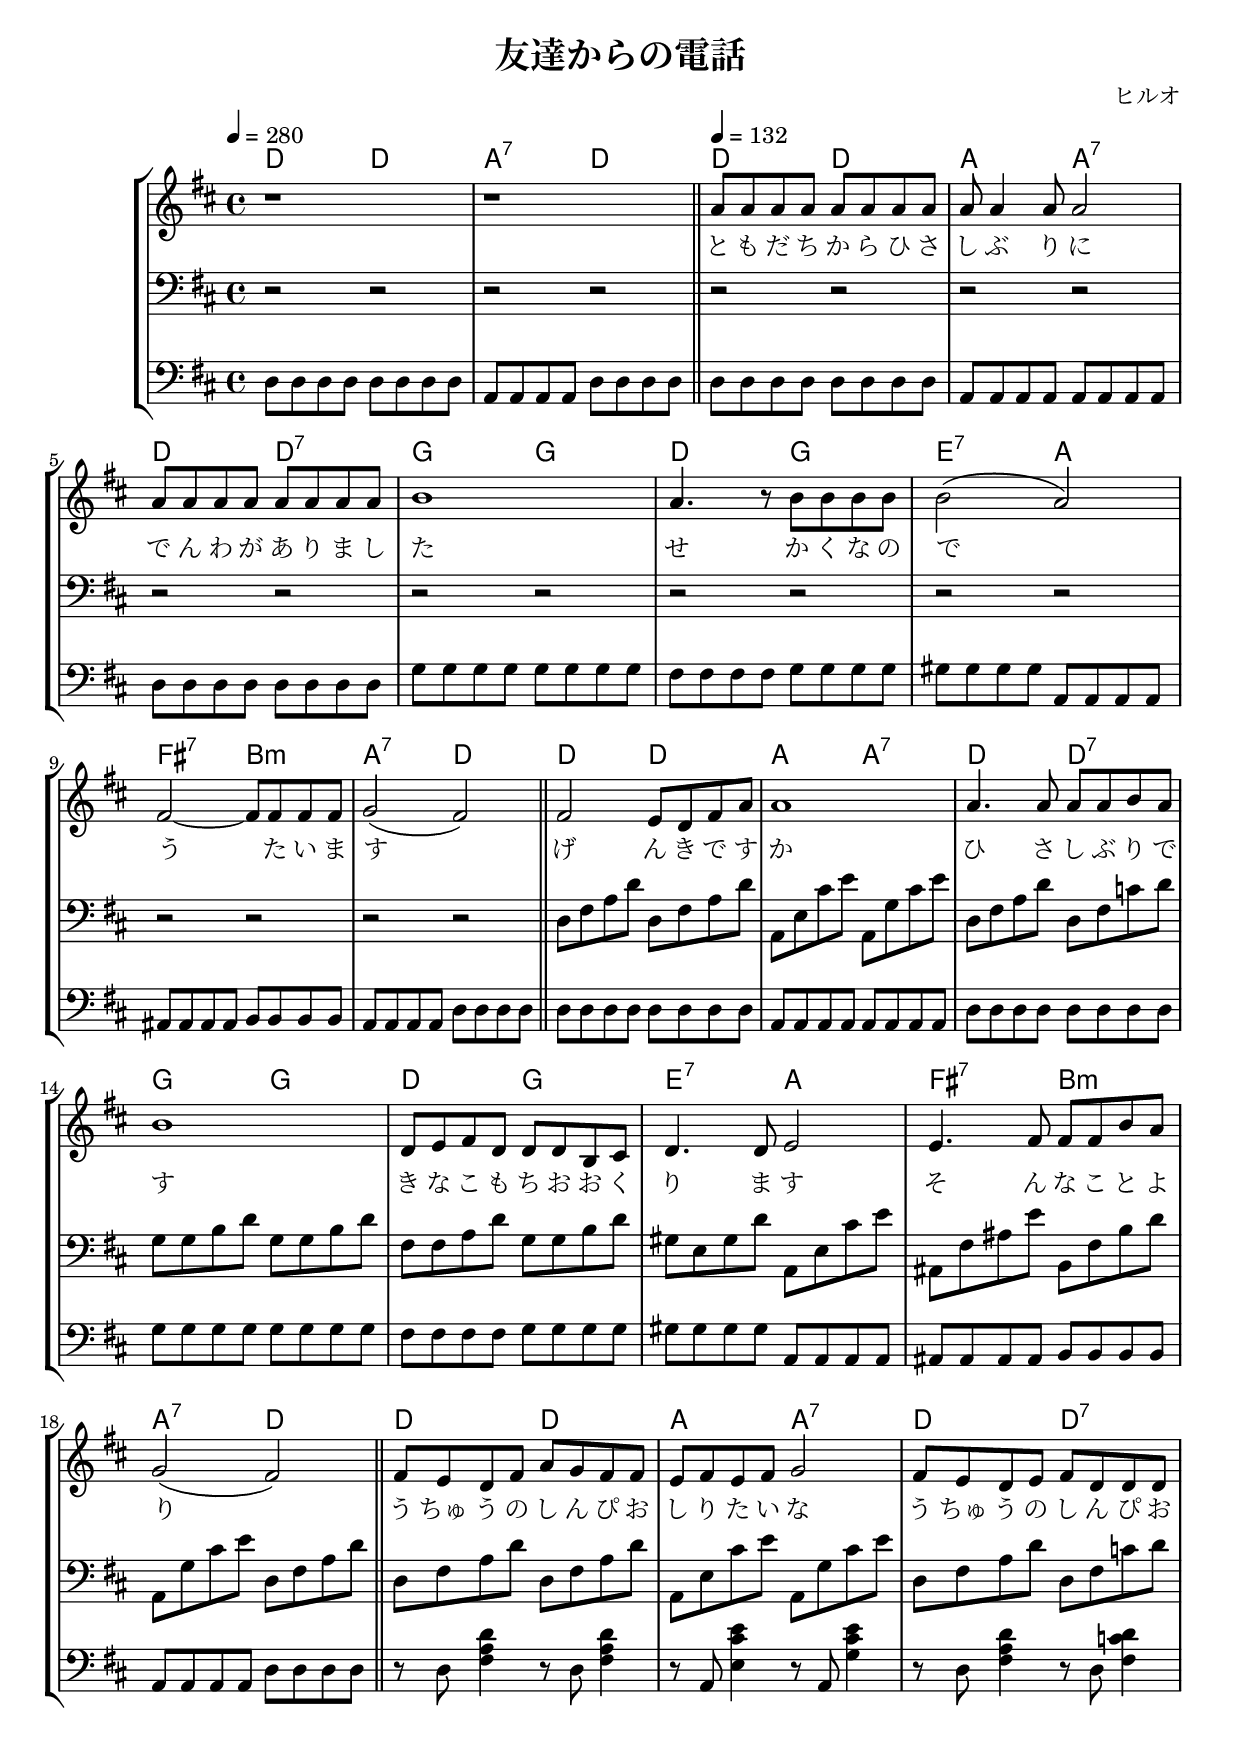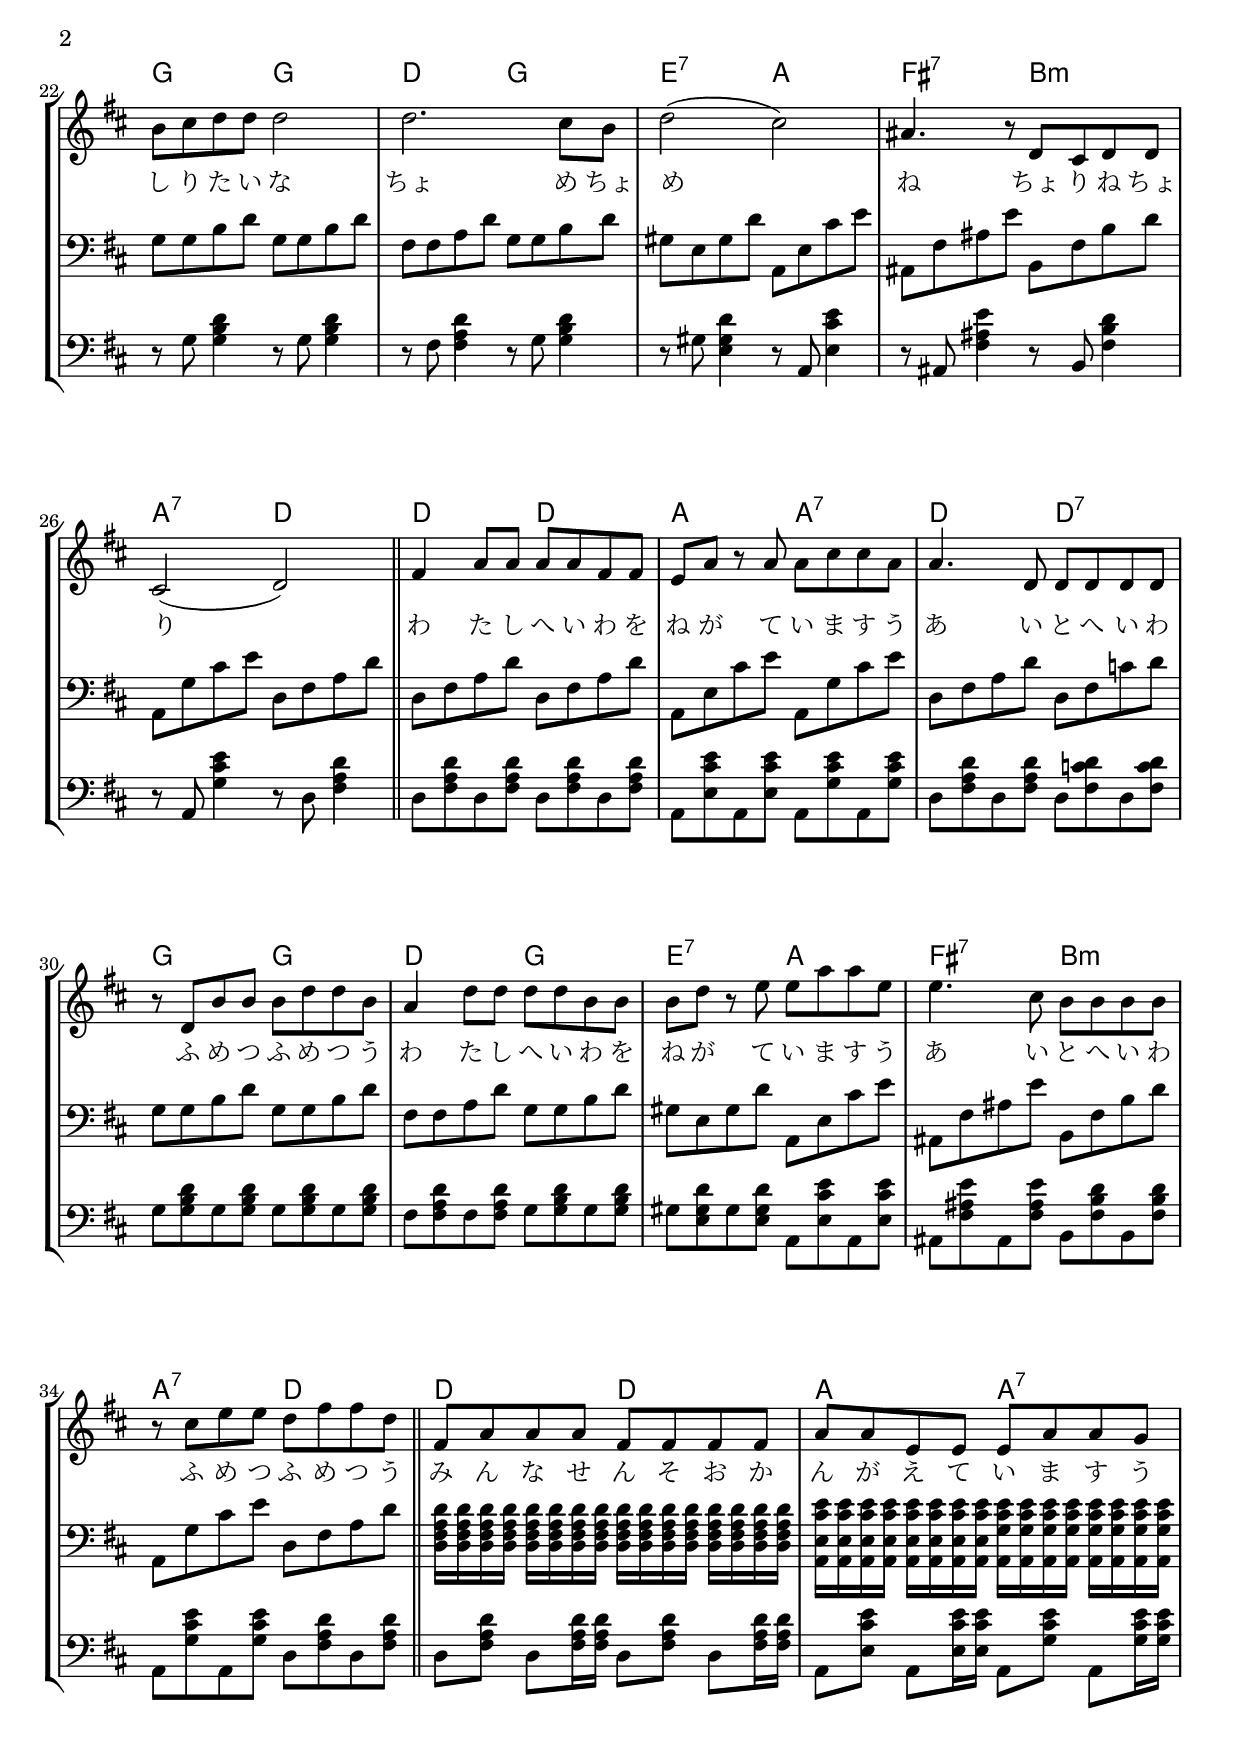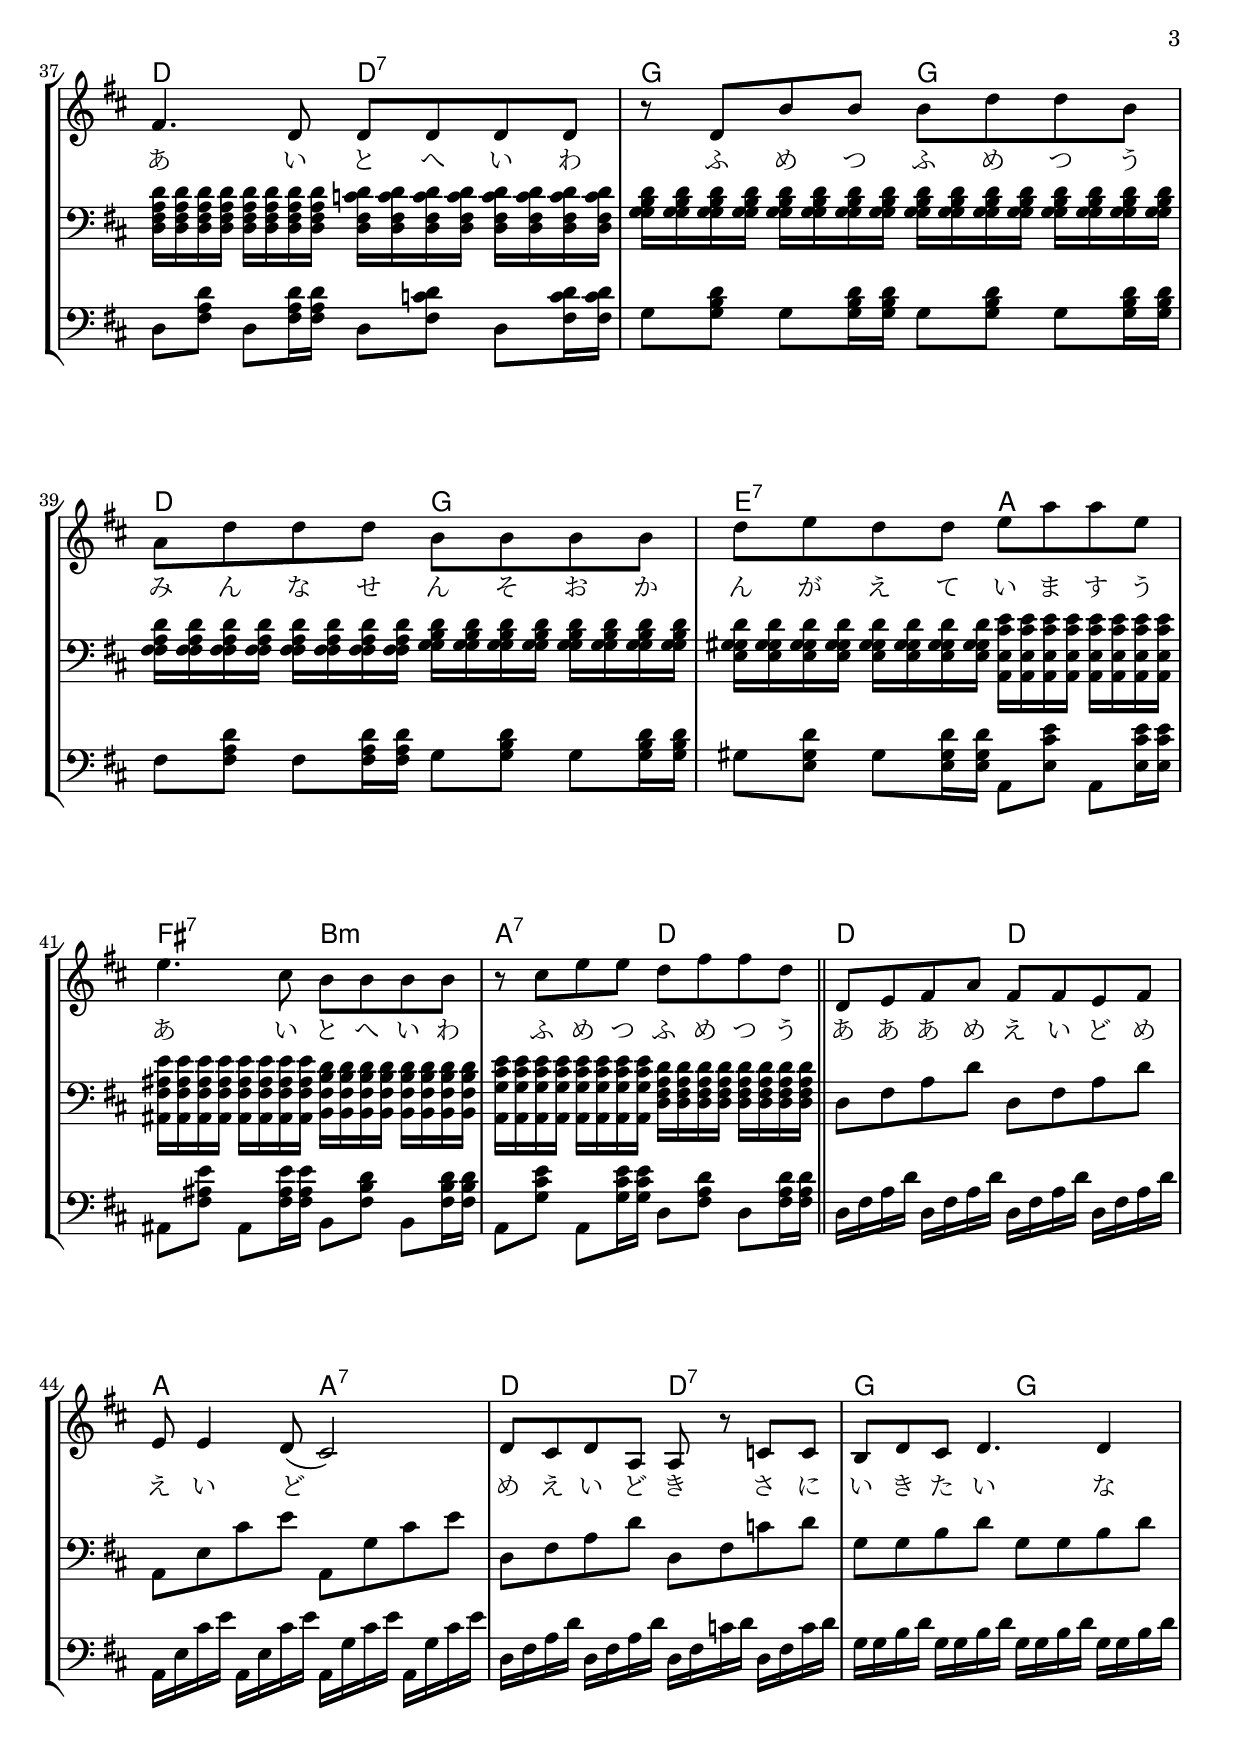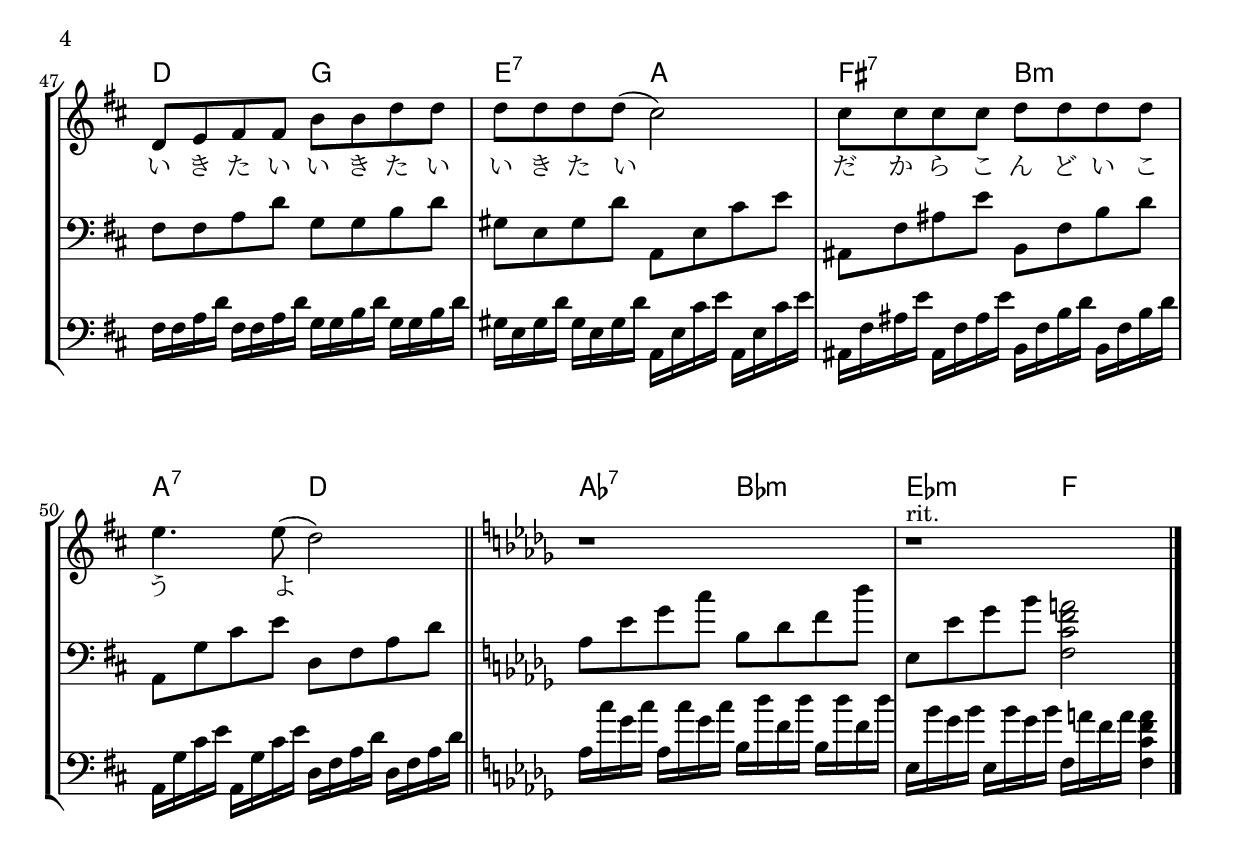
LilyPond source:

\version "2.12.1"

\header {
	title = \markup {友達からの電話}
	composer = \markup \center-column {ヒルオ}
}

harmony = \chordmode {
	d2 d a:7 d 

	d d a a:7 d d:7 g g d g e:7 a fis:7 b:m a:7 d 

	d d a a:7 d d:7 g g d g e:7 a fis:7 b:m a:7 d 

	d d a a:7 d d:7 g g d g e:7 a fis:7 b:m a:7 d 

	d d a a:7 d d:7 g g d g e:7 a fis:7 b:m a:7 d 

	d d a a:7 d d:7 g g d g e:7 a fis:7 b:m a:7 d 

	d d a a:7 d d:7 g g d g e:7 a fis:7 b:m a:7 d 

	as:7 bes:m es:m f 
}

melody = {
	\key d \major
	\tempo 4 = 280
	r1 | r1   
	\set Staff.midiInstrument = #"fss0.23"
		\tempo 4 = 132
 a'8  a'8  a'8  a'8  a'8  a'8  a'8  a'8 
	a'8  a'4  a'8  a'2 
	a'8  a'8  a'8  a'8  a'8  a'8  a'8  a'8 
	b'1 
	a'4.  r8  b'8  b'8  b'8  b'8 
	b'2  (a'2) 
	fis'2~fis'8  fis'8  fis'8  fis'8 
	g'2  (fis'2)
	\set Staff.midiInstrument = #"fss0.23"
	 fis'2  e'8  d'8  fis'8  a'8 
	a'1 
	a'4.  a'8  a'8  a'8  b'8  a'8 
	b'1 
	d'8  e'8  fis'8  d'8  d'8  d'8  b8  cis'8 
	d'4.  d'8  e'2 
	e'4.  fis'8  fis'8  fis'8  b'8  a'8 
	g'2  (fis'2)
	\set Staff.midiInstrument = #"fss0.23"
	 fis'8  e'8  d'8  fis'8  a'8  g'8  fis'8  fis'8 
	e'8  fis'8  e'8  fis'8  g'2 
	fis'8  e'8  d'8  e'8  fis'8  d'8  d'8  d'8 
	b'8  cis''8  d''8  d''8  d''2 
	d''2.  cis''8  b'8 
	d''2  (cis''2) 
	ais'4.  r8  d'8  cis'8  d'8  d'8 
	cis'2  (d'2)
	\set Staff.midiInstrument = #"fss0.23"
	 fis'4  a'8  a'8  a'8  a'8  fis'8  fis'8 
	e'8  a'8  r8  a'8  a'8  cis''8  cis''8  a'8 
	a'4.  d'8  d'8  d'8  d'8  d'8 
	r8  d'8  b'8  b'8  b'8  d''8  d''8  b'8 
	a'4  d''8  d''8  d''8  d''8  b'8  b'8 
	b'8  d''8  r8  e''8  e''8  a''8  a''8  e''8 
	e''4.  cis''8  b'8  b'8  b'8  b'8 
	r8  cis''8  e''8  e''8  d''8  fis''8  fis''8  d''8
	\set Staff.midiInstrument = #"fss0.23"
	 fis'8  a'8  a'8  a'8  fis'8  fis'8  fis'8  fis'8 
	a'8  a'8  e'8  e'8  e'8  a'8  a'8  g'8 
	fis'4.  d'8  d'8  d'8  d'8  d'8 
	r8  d'8  b'8  b'8  b'8  d''8  d''8  b'8 
	a'8  d''8  d''8  d''8  b'8  b'8  b'8  b'8 
	d''8  e''8  d''8  d''8  e''8  a''8  a''8  e''8 
	e''4.  cis''8  b'8  b'8  b'8  b'8 
	r8  cis''8  e''8  e''8  d''8  fis''8  fis''8  d''8
	\set Staff.midiInstrument = #"fss0.23"
	 d'8  e'8  fis'8  a'8  fis'8  fis'8  e'8  fis'8 
	e'8  e'4  d'8  (cis'2) 
	d'8  cis'8  d'8  a8  a8  r8  c'8  c'8 
	b8  d'8  cis'8  d'4.  d'4 
	d'8  e'8  fis'8  fis'8  b'8  b'8  d''8  d''8 
	d''8  d''8  d''8  d''8  (cis''2) 
	cis''8  cis''8  cis''8  cis''8  d''8  d''8  d''8  d''8 
	e''4.  e''8  (d''2)
	\key des \major
	r1 | r1^"rit." \bar "|."
}

words = \lyricmode {
	
	と  も  だ  ち  か  ら  ひ  さ  し  ぶ  り  に  で  ん  わ  が  あ  り  ま  し  た  せ  か  く  な  の  で  う  た  い  ま  す  
	げ  ん  き  で  す  か  ひ  さ  し  ぶ  り  で  す  き  な  こ  も  ち  お  お  く  り  ま  す  そ  ん  な  こ  と  よ  り  
	う  ちゅ  う  の  し  ん  ぴ  お  し  り  た  い  な  う  ちゅ  う  の  し  ん  ぴ  お  し  り  た  い  な  ちょ  め  ちょ  め  ね  ちょ  り  ね  ちょ  り  
	わ  た  し  へ  い  わ  を  ね  が  て  い  ま  す  う  あ  い  と  へ  い  わ  ふ  め  つ  ふ  め  つ  う  わ  た  し  へ  い  わ  を  ね  が  て  い  ま  す  う  あ  い  と  へ  い  わ  ふ  め  つ  ふ  め  つ  う  
	み  ん  な  せ  ん  そ  お  か  ん  が  え  て  い  ま  す  う  あ  い  と  へ  い  わ  ふ  め  つ  ふ  め  つ  う  み  ん  な  せ  ん  そ  お  か  ん  が  え  て  い  ま  す  う  あ  い  と  へ  い  わ  ふ  め  つ  ふ  め  つ  う  
	あ  あ  あ  め  え  い  ど  め  え  い  ど  め  え  い  ど  き  さ  に  い  き  た  い  な  い  き  た  い  い  き  た  い  い  き  た  い  だ  か  ら  こ  ん  ど  い  こ  う  よ  
	
}

tempochange = {
	\tempo 4 = 280
	r1 | r1 \bar "||"
	\tempo 4 = 132
	r1 | r1 | r1 | r1 | r1 | r1 | r1 | r1 \bar "||"
	\tempo 4 = 132
	r1 | r1 | r1 | r1 | r1 | r1 | r1 | r1 \bar "||"
	\tempo 4 = 132
	r1 | r1 | r1 | r1 | r1 | r1 | r1 | r1 \bar "||"
	\tempo 4 = 132
	r1 | r1 | r1 | r1 | r1 | r1 | r1 | r1 \bar "||"
	\tempo 4 = 132
	r1 | r1 | r1 | r1 | r1 | r1 | r1 | r1 \bar "||"
	\tempo 4 = 132
	r1 | r1 | r1 | r1 | r1 | r1 | r1 | r1 \bar "||"
	\tempo 4 = 132
	r1 | \tempo 4 = 99 r2 \tempo 4 = 88 r2 \bar "|."
}

mainacc = {
	\clef bass
	\set Staff.midiInstrument = #"Acoustic grand"
	\key d \major
	\tempo 4 = 280
	r2
	r2
	r2
	r2
	\bar "||"

	\set Staff.midiInstrument = #"Acoustic grand"
	\tempo 4 = 132
	r2
	r2
	r2
	r2
	r2
	r2
	r2
	r2
	r2
	r2
	r2
	r2
	r2
	r2
	r2
	r2
	\bar "||"

	\set Staff.midiInstrument = #"Synth Bass 1"
	d8 fis8 a8 d'8
	d8 fis8 a8 d'8
	a,8 e8 cis'8 e'8
	a,8 g8 cis'8 e'8
	d8 fis8 a8 d'8
	d8 fis8 c'8 d'8
	g8 g8 b8 d'8
	g8 g8 b8 d'8
	fis8 fis8 a8 d'8
	g8 g8 b8 d'8
	gis8 e8 gis8 d'8
	a,8 e8 cis'8 e'8
	ais,8 fis8 ais8 e'8
	b,8 fis8 b8 d'8
	a,8 g8 cis'8 e'8
	d8 fis8 a8 d'8
	\bar "||"

	\set Staff.midiInstrument = #"Synth Bass 1"
	d8 fis8 a8 d'8
	d8 fis8 a8 d'8
	a,8 e8 cis'8 e'8
	a,8 g8 cis'8 e'8
	d8 fis8 a8 d'8
	d8 fis8 c'8 d'8
	g8 g8 b8 d'8
	g8 g8 b8 d'8
	fis8 fis8 a8 d'8
	g8 g8 b8 d'8
	gis8 e8 gis8 d'8
	a,8 e8 cis'8 e'8
	ais,8 fis8 ais8 e'8
	b,8 fis8 b8 d'8
	a,8 g8 cis'8 e'8
	d8 fis8 a8 d'8
	\bar "||"

	\set Staff.midiInstrument = #"Fretless Bass"
	d8 fis8 a8 d'8
	d8 fis8 a8 d'8
	a,8 e8 cis'8 e'8
	a,8 g8 cis'8 e'8
	d8 fis8 a8 d'8
	d8 fis8 c'8 d'8
	g8 g8 b8 d'8
	g8 g8 b8 d'8
	fis8 fis8 a8 d'8
	g8 g8 b8 d'8
	gis8 e8 gis8 d'8
	a,8 e8 cis'8 e'8
	ais,8 fis8 ais8 e'8
	b,8 fis8 b8 d'8
	a,8 g8 cis'8 e'8
	d8 fis8 a8 d'8
	\bar "||"

	\set Staff.midiInstrument = #"Fretless Bass"
	<d fis a d'>16 <d fis a d'>16 <d fis a d'>16 <d fis a d'>16 <d fis a d'>16 <d fis a d'>16 <d fis a d'>16 <d fis a d'>16
	 <d fis a d'>16 <d fis a d'>16 <d fis a d'>16 <d fis a d'>16 <d fis a d'>16 <d fis a d'>16 <d fis a d'>16 <d fis a d'>16
	 <a, e cis' e'>16 <a, e cis' e'>16 <a, e cis' e'>16 <a, e cis' e'>16 <a, e cis' e'>16 <a, e cis' e'>16 <a, e cis' e'>16 <a, e cis' e'>16
	 <a, g cis' e'>16 <a, g cis' e'>16 <a, g cis' e'>16 <a, g cis' e'>16 <a, g cis' e'>16 <a, g cis' e'>16 <a, g cis' e'>16 <a, g cis' e'>16
	 <d fis a d'>16 <d fis a d'>16 <d fis a d'>16 <d fis a d'>16 <d fis a d'>16 <d fis a d'>16 <d fis a d'>16 <d fis a d'>16
	 <d fis c' d'>16 <d fis c' d'>16 <d fis c' d'>16 <d fis c' d'>16 <d fis c' d'>16 <d fis c' d'>16 <d fis c' d'>16 <d fis c' d'>16
	 <g g b d'>16 <g g b d'>16 <g g b d'>16 <g g b d'>16 <g g b d'>16 <g g b d'>16 <g g b d'>16 <g g b d'>16
	 <g g b d'>16 <g g b d'>16 <g g b d'>16 <g g b d'>16 <g g b d'>16 <g g b d'>16 <g g b d'>16 <g g b d'>16
	 <fis fis a d'>16 <fis fis a d'>16 <fis fis a d'>16 <fis fis a d'>16 <fis fis a d'>16 <fis fis a d'>16 <fis fis a d'>16 <fis fis a d'>16
	 <g g b d'>16 <g g b d'>16 <g g b d'>16 <g g b d'>16 <g g b d'>16 <g g b d'>16 <g g b d'>16 <g g b d'>16
	 <gis e gis d'>16 <gis e gis d'>16 <gis e gis d'>16 <gis e gis d'>16 <gis e gis d'>16 <gis e gis d'>16 <gis e gis d'>16 <gis e gis d'>16
	 <a, e cis' e'>16 <a, e cis' e'>16 <a, e cis' e'>16 <a, e cis' e'>16 <a, e cis' e'>16 <a, e cis' e'>16 <a, e cis' e'>16 <a, e cis' e'>16
	 <ais, fis ais e'>16 <ais, fis ais e'>16 <ais, fis ais e'>16 <ais, fis ais e'>16 <ais, fis ais e'>16 <ais, fis ais e'>16 <ais, fis ais e'>16 <ais, fis ais e'>16
	 <b, fis b d'>16 <b, fis b d'>16 <b, fis b d'>16 <b, fis b d'>16 <b, fis b d'>16 <b, fis b d'>16 <b, fis b d'>16 <b, fis b d'>16
	 <a, g cis' e'>16 <a, g cis' e'>16 <a, g cis' e'>16 <a, g cis' e'>16 <a, g cis' e'>16 <a, g cis' e'>16 <a, g cis' e'>16 <a, g cis' e'>16
	 <d fis a d'>16 <d fis a d'>16 <d fis a d'>16 <d fis a d'>16 <d fis a d'>16 <d fis a d'>16 <d fis a d'>16 <d fis a d'>16
	\bar "||"

	\set Staff.midiInstrument = #"Synth Bass 2"
	d8 fis8 a8 d'8
	d8 fis8 a8 d'8
	a,8 e8 cis'8 e'8
	a,8 g8 cis'8 e'8
	d8 fis8 a8 d'8
	d8 fis8 c'8 d'8
	g8 g8 b8 d'8
	g8 g8 b8 d'8
	fis8 fis8 a8 d'8
	g8 g8 b8 d'8
	gis8 e8 gis8 d'8
	a,8 e8 cis'8 e'8
	ais,8 fis8 ais8 e'8
	b,8 fis8 b8 d'8
	a,8 g8 cis'8 e'8
	d8 fis8 a8 d'8
	\bar "||"

	\set Staff.midiInstrument = #"Synth Bass 2"
	\key des \major
	as8 es'8 ges'8 c''8
	bes8 des'8 f'8 des''8
	es8 es'8 ges'8 bes'8
	<f c' f' a'>2
	\bar "|."
}

subacc = {
	\clef bass
	\set Staff.midiInstrument = #"Acoustic grand"
	\key d \major
	\tempo 4 = 280
	d8 d8 d8 d8
	d8 d8 d8 d8
	a,8 a,8 a,8 a,8
	d8 d8 d8 d8
	\bar "||"

	\set Staff.midiInstrument = #"Acoustic grand"
	\tempo 4 = 132
	d8 d8 d8 d8
	d8 d8 d8 d8
	a,8 a,8 a,8 a,8
	a,8 a,8 a,8 a,8
	d8 d8 d8 d8
	d8 d8 d8 d8
	g8 g8 g8 g8
	g8 g8 g8 g8
	fis8 fis8 fis8 fis8
	g8 g8 g8 g8
	gis8 gis8 gis8 gis8
	a,8 a,8 a,8 a,8
	ais,8 ais,8 ais,8 ais,8
	b,8 b,8 b,8 b,8
	a,8 a,8 a,8 a,8
	d8 d8 d8 d8
	\bar "||"

	\set Staff.midiInstrument = #"Electric Guitar (clean)"
	d8 d8 d8 d8
	d8 d8 d8 d8
	a,8 a,8 a,8 a,8
	a,8 a,8 a,8 a,8
	d8 d8 d8 d8
	d8 d8 d8 d8
	g8 g8 g8 g8
	g8 g8 g8 g8
	fis8 fis8 fis8 fis8
	g8 g8 g8 g8
	gis8 gis8 gis8 gis8
	a,8 a,8 a,8 a,8
	ais,8 ais,8 ais,8 ais,8
	b,8 b,8 b,8 b,8
	a,8 a,8 a,8 a,8
	d8 d8 d8 d8
	\bar "||"

	\set Staff.midiInstrument = #"Clav"
	r8 d <fis a d'>4
	r8 d <fis a d'>4
	r8 a, <e cis' e'>4
	r8 a, <g cis' e'>4
	r8 d <fis a d'>4
	r8 d <fis c' d'>4
	r8 g <g b d'>4
	r8 g <g b d'>4
	r8 fis <fis a d'>4
	r8 g <g b d'>4
	r8 gis <e gis d'>4
	r8 a, <e cis' e'>4
	r8 ais, <fis ais e'>4
	r8 b, <fis b d'>4
	r8 a, <g cis' e'>4
	r8 d <fis a d'>4
	\bar "||"

	\set Staff.midiInstrument = #"Guitar harmonics"
	d8 <fis a d'> d <fis a d'>
	d8 <fis a d'> d <fis a d'>
	a,8 <e cis' e'> a, <e cis' e'>
	a,8 <g cis' e'> a, <g cis' e'>
	d8 <fis a d'> d <fis a d'>
	d8 <fis c' d'> d <fis c' d'>
	g8 <g b d'> g <g b d'>
	g8 <g b d'> g <g b d'>
	fis8 <fis a d'> fis <fis a d'>
	g8 <g b d'> g <g b d'>
	gis8 <e gis d'> gis <e gis d'>
	a,8 <e cis' e'> a, <e cis' e'>
	ais,8 <fis ais e'> ais, <fis ais e'>
	b,8 <fis b d'> b, <fis b d'>
	a,8 <g cis' e'> a, <g cis' e'>
	d8 <fis a d'> d <fis a d'>
	\bar "||"

	\set Staff.midiInstrument = #"Guitar harmonics"
	d8 <fis a d'> d <fis a d'>16 <fis a d'>
	d8 <fis a d'> d <fis a d'>16 <fis a d'>
	a,8 <e cis' e'> a, <e cis' e'>16 <e cis' e'>
	a,8 <g cis' e'> a, <g cis' e'>16 <g cis' e'>
	d8 <fis a d'> d <fis a d'>16 <fis a d'>
	d8 <fis c' d'> d <fis c' d'>16 <fis c' d'>
	g8 <g b d'> g <g b d'>16 <g b d'>
	g8 <g b d'> g <g b d'>16 <g b d'>
	fis8 <fis a d'> fis <fis a d'>16 <fis a d'>
	g8 <g b d'> g <g b d'>16 <g b d'>
	gis8 <e gis d'> gis <e gis d'>16 <e gis d'>
	a,8 <e cis' e'> a, <e cis' e'>16 <e cis' e'>
	ais,8 <fis ais e'> ais, <fis ais e'>16 <fis ais e'>
	b,8 <fis b d'> b, <fis b d'>16 <fis b d'>
	a,8 <g cis' e'> a, <g cis' e'>16 <g cis' e'>
	d8 <fis a d'> d <fis a d'>16 <fis a d'>
	\bar "||"

	\set Staff.midiInstrument = #"Accordion"
	d16 fis a d' d fis a d'
	d16 fis a d' d fis a d'
	a,16 e cis' e' a, e cis' e'
	a,16 g cis' e' a, g cis' e'
	d16 fis a d' d fis a d'
	d16 fis c' d' d fis c' d'
	g16 g b d' g g b d'
	g16 g b d' g g b d'
	fis16 fis a d' fis fis a d'
	g16 g b d' g g b d'
	gis16 e gis d' gis e gis d'
	a,16 e cis' e' a, e cis' e'
	ais,16 fis ais e' ais, fis ais e'
	b,16 fis b d' b, fis b d'
	a,16 g cis' e' a, g cis' e'
	d16 fis a d' d fis a d'
	\bar "||"

	\set Staff.midiInstrument = #"Vibraphone"
	\key des \major
	as16 c'' ges' c'' as c'' ges' c''
	bes16 des'' f' des'' bes des'' f' des''
	es16 bes' ges' bes' es bes' ges' bes'
	f16 a' f' a' <f c' f' a'>4
	\bar "|."
}

percA = {
	\drummode {
	r2. hho4  |r1  \bar "||"
	r8 hho8 hho8 hho8 hho8 hho8 hho8 hho8  |hho8 hho8 hho8 hho8 hho8 hho8 hho8 hho8  |r8 hho8 hho8 hho8 hho8 hho8 hho8 hho8  |hho8 hho8 hho8 hho8 hho2  |r8 hho8 hho8 hho8 hho8 hho8 hho8 hho8  |hho8 hho8 hho8 hho8 hho8 hho8 hho8 hho8  |r8 hho8 hho8 hho8 hho8 hho8 hho8 hho8  |hho8 hho8 hho2.  \bar "||"
	r4 hh4 hh4 hh4  |hh4 hh4 hh4 hh4  |hh4 hh4 hh4 hh4  |hh4 hh4 hh4 hh4  |r4 hh4 hh4 hh4  |hh4 hh4 hh4 hh4  |hh4 hh4 hh4 hh4  |hh4 hh4 hh4 hh4  \bar "||"
	r2. hho4  |r1  |r2. hho4  |r1  |r2. hho4  |r1  |r2. hho4  |r1  \bar "||"
	r4 hh4 hh4 hh4  |hh4 hh4 hh4 hh4  |hh4 hh4 hh4 hh4  |hh4 hh4 hh4 hh4  |r4 hh4 hh4 hh4  |hh4 hh4 hh4 hh4  |hh4 hh4 hh4 hh4  |hh4 hh4 hh4 hh4  \bar "||"
	r8 hho8 hho8 hho8 hho8 hho8 hho8 hho8  |hho8 hho8 hho8 hho8 hho8 hho8 hho8 hho8  |r8 hho8 hho8 hho8 hho8 hho8 hho8 hho8  |hho8 hho8 hho8 hho8 hho2  |r8 hho8 hho8 hho8 hho8 hho8 hho8 hho8  |hho8 hho8 hho8 hho8 hho8 hho8 hho8 hho8  |r8 hho8 hho8 hho8 hho8 hho8 hho8 hho8  |hho8 hho8 hho2.  \bar "||"
	cymc1  |r1  |r1  |r1  |cymc1  |r1  |r1  |r1  \bar "||"
	cymc1  |r1  \bar "|."
	}
}

percB = {
	\drummode {
	r4 hh4 hh2  |r4 hh4. r16 hh8 hh8 hh16  \bar "||"
	r8 sn4 sn4 sn4 sn8  |r8 sn4 sn4 sn4 sn8  |r8 sn4 sn4 sn4 sn8  |r8 sn4 sn8 sn8 sn16 sn4 r16  |r8 sn4 sn4 sn4 sn8  |r8 sn4 sn4 sn4 sn8  |r8 sn4 sn4 sn4 sn8  |r8 sn8. sn16 sn8 sn16 sn16 sn16 sn8. sn8  \bar "||"
	r8 hhp4 hhp4 hhp4 hhp8  |r8 hhp4 hhp4 hhp4 hhp8  |r8 hhp4 hhp4 hhp4 hhp8  |r8 hhp4 hhp4 hhp4 hhp8  |r8 hhp4 hhp4 hhp4 hhp8  |r8 hhp4 hhp4 hhp4 hhp8  |r8 hhp4 hhp4 hhp4 hhp8  |r8 hhp4 hhp2 r8  \bar "||"
	r4 hh4 hh2  |hh4 hh4 hh4 hh4  |hh4 hh4 hh4 r16 hh8.  |hh4 hh4 hh4 hh4  |r4 hh4 hh2  |hh4 hh4 hh4 hh4  |hh4 hh4 hh4 r16 hh8.  |r4 hh4. r16 hh8 hh8 hh16  \bar "||"
	r8 hhp4 hhp4 hhp4 hhp8  |r8 hhp4 hhp4 hhp4 hhp8  |r8 hhp4 hhp4 hhp4 hhp8  |r8 hhp4 hhp4 hhp4 hhp8  |r8 hhp4 hhp4 hhp4 hhp8  |r8 hhp4 hhp4 hhp4 hhp8  |r8 hhp4 hhp4 hhp4 hhp8  |r8 hhp4 hhp2 r8  \bar "||"
	r8 sn4 sn4 sn4 sn8  |r8 sn4 sn4 sn4 sn8  |r8 sn4 sn4 sn4 sn8  |r8 sn4 sn8 sn8 sn16 sn4 r16  |r8 sn4 sn4 sn4 sn8  |r8 sn4 sn4 sn4 sn8  |r8 sn4 sn4 sn4 sn8  |r8 sn8. sn16 sn8 sn16 sn16 sn16 sn8. sn8  \bar "||"
	r8 hho8 hho8 hho8 hho8 hho8 hho8 hho8  |hho8 hho8 hho8 hho8 hho8 hho8 hho8 hho8  |hho8 hho8 hho8 hho8 hho8 hho8 hho8 hho8  |hho8 hho8 hho8 hho8 hho8 hho4.  |r8 hho8 hho8 hho8 hho8 hho8 hho8 hho8  |hho8 hho8 hho8 hho8 hho8 hho8 hho8 hho8  |hho8 hho8 hho8 hho8 hho8 hho8 hho8 hho8  |hho8 hho8 hho8 hho8 hho8 hho4.  \bar "||"
	r8 hho8 hho8 hho8 hho8 hho8 hho8 hho8  |hho8 hho8 hho8 hho8 hho8 hho8 hho8 hho8  \bar "|."
	}
}

percC = {
	\drummode {
	r16 hhp8 hhp8 hhp8 hhp8 hhp8 hhp8 hhp8 hhp16  |r16 hhp8 hhp8 hhp8 hhp8. hhp8 hhp8 hhp8  \bar "||"
	bd4 bd4 bd8. bd8 bd8.  |bd4 bd4 bd8. bd8 bd8.  |bd4 bd4 bd8. bd8 bd8.  |bd4 bd4 r16 bd4. r16  |bd4 bd4 bd8. bd8 bd8.  |bd4 bd4 bd8. bd8 bd8.  |bd4 bd4 bd8. bd8 bd8.  |bd8 bd8 bd8. bd8. bd8 bd8 bd8  \bar "||"
	r4 sn2 sn4  |r4 sn2 sn8. sn16  |r4 sn2 sn4  |r4 sn2 sn8. sn16  |r4 sn2 sn4  |r4 sn2 sn8. sn16  |r4 sn2 sn4  |r4 sn4 r16 sn16 sn8. sn16 sn16 sn16  \bar "||"
	r16 hhp8 hhp8 hhp8 hhp8 hhp8 hhp8 hhp8 hhp16  |r16 hhp8 hhp8 hhp8 hhp8 hhp8 hhp8 hhp8 hhp16  |r16 hhp8 hhp8 hhp8 hhp8 hhp8 hhp4 hhp16  |r16 hhp8 hhp8 hhp8 hhp8 hhp8 hhp8 hhp8 hhp16  |r16 hhp8 hhp8 hhp8 hhp8 hhp8 hhp8 hhp8 hhp16  |r16 hhp8 hhp8 hhp8 hhp8 hhp8 hhp8 hhp8 hhp16  |r16 hhp8 hhp8 hhp8 hhp8 hhp8 hhp4 hhp16  |r16 hhp8 hhp8 hhp8 hhp8. hhp8 hhp8 hhp8  \bar "||"
	r4 sn2 sn4  |r4 sn2 sn8. sn16  |r4 sn2 sn4  |r4 sn2 sn8. sn16  |r4 sn2 sn4  |r4 sn2 sn8. sn16  |r4 sn2 sn4  |r4 sn4 r16 sn16 sn8. sn16 sn16 sn16  \bar "||"
	bd4 bd4 bd8. bd8 bd8.  |bd4 bd4 bd8. bd8 bd8.  |bd4 bd4 bd8. bd8 bd8.  |bd4 bd4 r16 bd4. r16  |bd4 bd4 bd8. bd8 bd8.  |bd4 bd4 bd8. bd8 bd8.  |bd4 bd4 bd8. bd8 bd8.  |bd8 bd8 bd8. bd8. bd8 bd8 bd8  \bar "||"
	r1  |r1  |r1  |r2. hh4  |r1  |r1  |r1  |r2. hh4  \bar "||"
	r1  |r1  \bar "|."
	}
}

percD = {
	\drummode {
	r8 sn4 sn4 sn4 sn8  |r8 sn4 sn8 sn16 sn8 sn8 sn8 sn16  \bar "||"
	cymc1  |r1  |cymc1  |r1  |cymc1  |r1  |cymc1  |r1  \bar "||"
	bd2 bd8 bd16 bd4 r16  |bd2 bd8 bd16 bd4 r16  |bd2 bd8 bd16 bd4 r16  |bd2 bd8 bd16 bd4 r16  |bd2 bd8 bd16 bd4 r16  |bd2 bd8 bd16 bd4 r16  |bd2 bd8 bd16 bd4 r16  |bd4. bd8 bd4 bd4  \bar "||"
	r8 sn4 sn4 sn4 sn8  |r8 sn4 sn4 sn4 sn8  |r8 sn4 sn4 sn4 sn8  |r8 sn4 sn4 sn4 sn8  |r8 sn4 sn4 sn4 sn8  |r8 sn4 sn4 sn4 sn8  |r8 sn4 sn4 sn4 sn8  |r8 sn4 sn8 sn16 sn8 sn8 sn8 sn16  \bar "||"
	bd2 bd8 bd16 bd4 r16  |bd2 bd8 bd16 bd4 r16  |bd2 bd8 bd16 bd4 r16  |bd2 bd8 bd16 bd4 r16  |bd2 bd8 bd16 bd4 r16  |bd2 bd8 bd16 bd4 r16  |bd2 bd8 bd16 bd4 r16  |bd4. bd8 bd4 bd4  \bar "||"
	cymc1  |r1  |cymc1  |r1  |cymc1  |r1  |cymc1  |r1  \bar "||"
	r8 sn4 sn4 sn4 sn8  |r8 sn4 sn4 sn4 sn8  |r8 sn4 sn4 sn4 sn8  |r8 sn4 sn4 sn8. sn16 sn16 sn16  |r8 sn4 sn4 sn4 sn8  |r8 sn4 sn4 sn4 sn8  |r8 sn4 sn4 sn4 sn8  |r8 sn4 sn4 sn8. sn16 sn16 sn16  \bar "||"
	r8 sn4 sn4 sn4 sn8  |r8 sn4 sn4 sn4 sn8  \bar "|."
	}
}

percE = {
	\drummode {
	bd4 bd4 bd16 bd8 bd16 bd4  |bd4 bd8. bd8 bd8 bd8 bd8 bd16  \bar "||"
	r1 |r1 |r1 |r2. tommh16 tommh8.  |r1 |r1 |r1 |r2. tommh16 tommh8.  \bar "||"
	cymc1  |r1 |r1 |r1 |cymc1  |r1 |r1 |r1 \bar "||"
	bd4 bd4 bd16 bd8 bd16 bd4  |bd4 bd4 bd16 bd8 bd16 bd4  |bd4 bd4 bd16 bd8 bd16 bd4  |bd4 bd4 bd16 bd8 bd16 bd4  |bd4 bd4 bd16 bd8 bd16 bd4  |bd4 bd4 bd16 bd8 bd16 bd4  |bd4 bd4 bd16 bd8 bd16 bd4  |bd4 bd8. bd8 bd8 bd8 bd8 bd16  \bar "||"
	cymc1  |r1 |r1 |r1 |cymc1  |r1 |r1 |r1 \bar "||"
	r1 |r1 |r1 |r2. tommh16 tommh8.  |r1 |r1 |r1 |r2. tommh16 tommh8.  \bar "||"
	bd4 bd16 bd8. bd8. bd8 bd8.  |bd4 bd16 bd8. bd16 bd8 bd8 bd8.  |bd4 bd16 bd8. bd8. bd8 bd8.  |bd4 bd16 bd8. bd16 bd8. bd4  |bd4 bd16 bd8. bd8. bd8 bd8.  |bd4 bd16 bd8. bd16 bd8 bd8 bd8.  |bd4 bd16 bd8. bd8. bd8 bd8.  |bd4 bd16 bd8. bd16 bd8. bd4  \bar "||"
	bd4 bd16 bd8. bd8. bd8 bd8.  |bd4 bd16 bd8. bd16 bd8 bd8 bd8.  \bar "|."
	}
}

percF = {
	\drummode {
	cymc1  |cymc1  \bar "||"
	r1 |r1 |r1 |r2. r8 tomfh16 tomfh16  |r1 |r1 |r1 |r2. r8 tomfh8  \bar "||"
	r1 | r1 | r1 | r1 | r1 | r1 | r1 | r1 \bar "||"
	cymc1  |r1 |r1 |r1 |cymc1  |r1 |r1 |cymc1  \bar "||"
	r1 | r1 | r1 | r1 | r1 | r1 | r1 | r1 \bar "||"
	r1 |r1 |r1 |r2. r8 tomfh16 tomfh16  |r1 |r1 |r1 |r2. r8 tomfh8  \bar "||"
	r1 | r1 | r1 | r1 | r1 | r1 | r1 | r1 \bar "||"
	r1 | r1 \bar "|."
	}
}

percG = {
	\drummode {
	r1 | r1 \bar "||"
	r1 |r1 |r1 |r1 |r1 |r1 |r1 |r2. tomml16 tomml8.  \bar "||"
	r1 | r1 | r1 | r1 | r1 | r1 | r1 | r1 \bar "||"
	r1 | r1 | r1 | r1 | r1 | r1 | r1 | r1 \bar "||"
	r1 | r1 | r1 | r1 | r1 | r1 | r1 | r1 \bar "||"
	r1 |r1 |r1 |r1 |r1 |r1 |r1 |r2. tomml16 tomml8.  \bar "||"
	r1 | r1 | r1 | r1 | r1 | r1 | r1 | r1 \bar "||"
	r1 | r1 \bar "|."
	}
}

\score {
	<<
		\new StaffGroup <<
			\new ChordNames {\harmony}
			\new Voice = "melody" {\melody}
			\new Lyrics \lyricsto "melody" \words
			\new Staff = "mainacc" {\mainacc}
			\new Staff = "subacc" {\subacc}
		>>
	>>
	\layout { }
}
